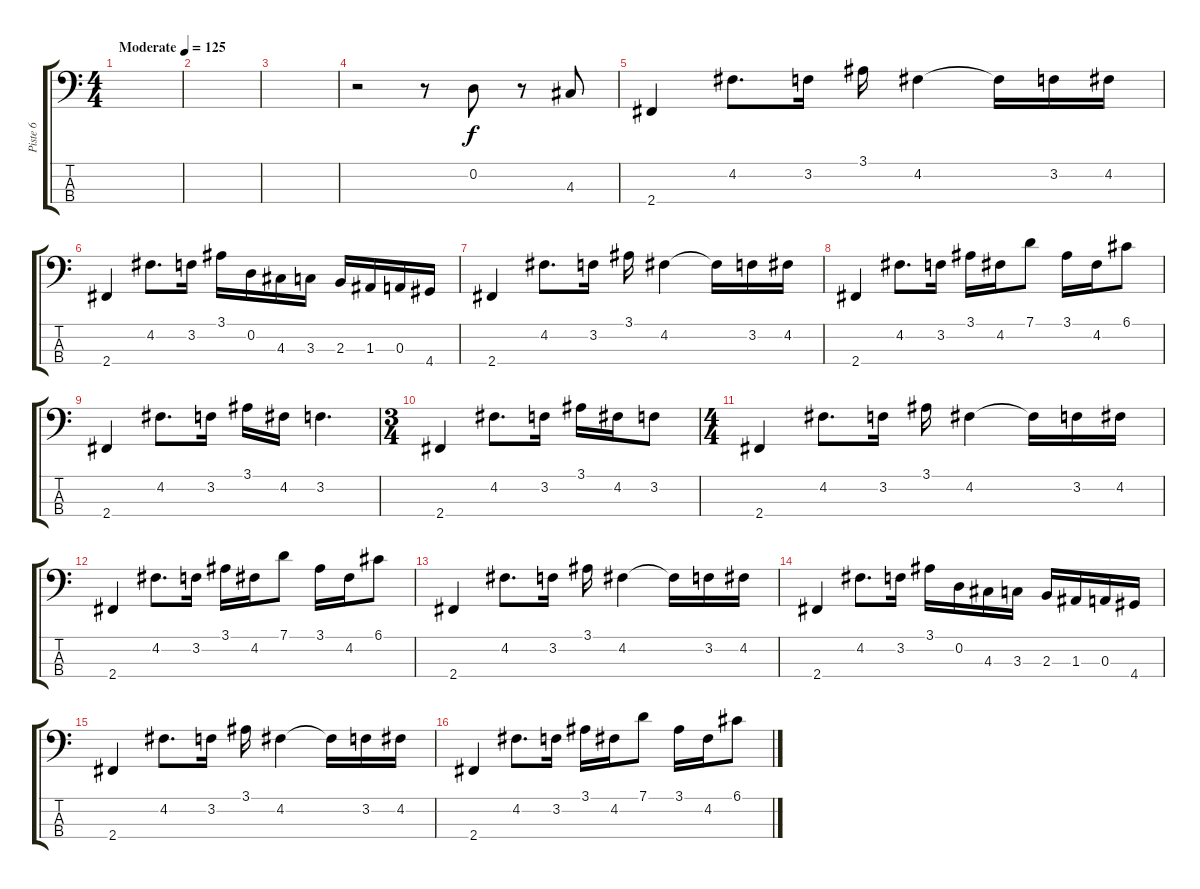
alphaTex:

\track ("Piste 6" "Piste 6") {instrument slapbass1}
\staff {score tabs}
\tuning (G2 D2 A1 E1) {hide}
\ts (4 4)
\tempo (125 "Moderate")
\clef f4
\ks c
|
|
|
r.2 r.8 0.2.8 r.8 4.3.8 |
2.4.4 4.2.8{d} 3.2.16 3.1.16 4.2.4 4.2{t}.16 3.2.16 4.2.16 |
2.4.4 4.2.8{d} 3.2.16 3.1.16 0.2.16 4.3.16 3.3.16 2.3.16 1.3.16 0.3.16 4.4.16 |
2.4.4 4.2.8{d} 3.2.16 3.1.16 4.2.4 4.2{t}.16 3.2.16 4.2.16 |
2.4.4 4.2.8{d} 3.2.16 3.1.16 4.2.16 7.1.8 3.1.16 4.2.16 6.1.8 |
2.4.4 4.2.8{d} 3.2.16 3.1.16 4.2.16 3.2.4{d} |
\ts (3 4)
2.4.4 4.2.8{d} 3.2.16 3.1.16 4.2.16 3.2.8 |
\ts (4 4)
2.4.4 4.2.8{d} 3.2.16 3.1.16 4.2.4 4.2{t}.16 3.2.16 4.2.16 |
2.4.4 4.2.8{d} 3.2.16 3.1.16 4.2.16 7.1.8 3.1.16 4.2.16 6.1.8 |
2.4.4 4.2.8{d} 3.2.16 3.1.16 4.2.4 4.2{t}.16 3.2.16 4.2.16 |
2.4.4 4.2.8{d} 3.2.16 3.1.16 0.2.16 4.3.16 3.3.16 2.3.16 1.3.16 0.3.16 4.4.16 |
2.4.4 4.2.8{d} 3.2.16 3.1.16 4.2.4 4.2{t}.16 3.2.16 4.2.16 |
2.4.4 4.2.8{d} 3.2.16 3.1.16 4.2.16 7.1.8 3.1.16 4.2.16 6.1.8
